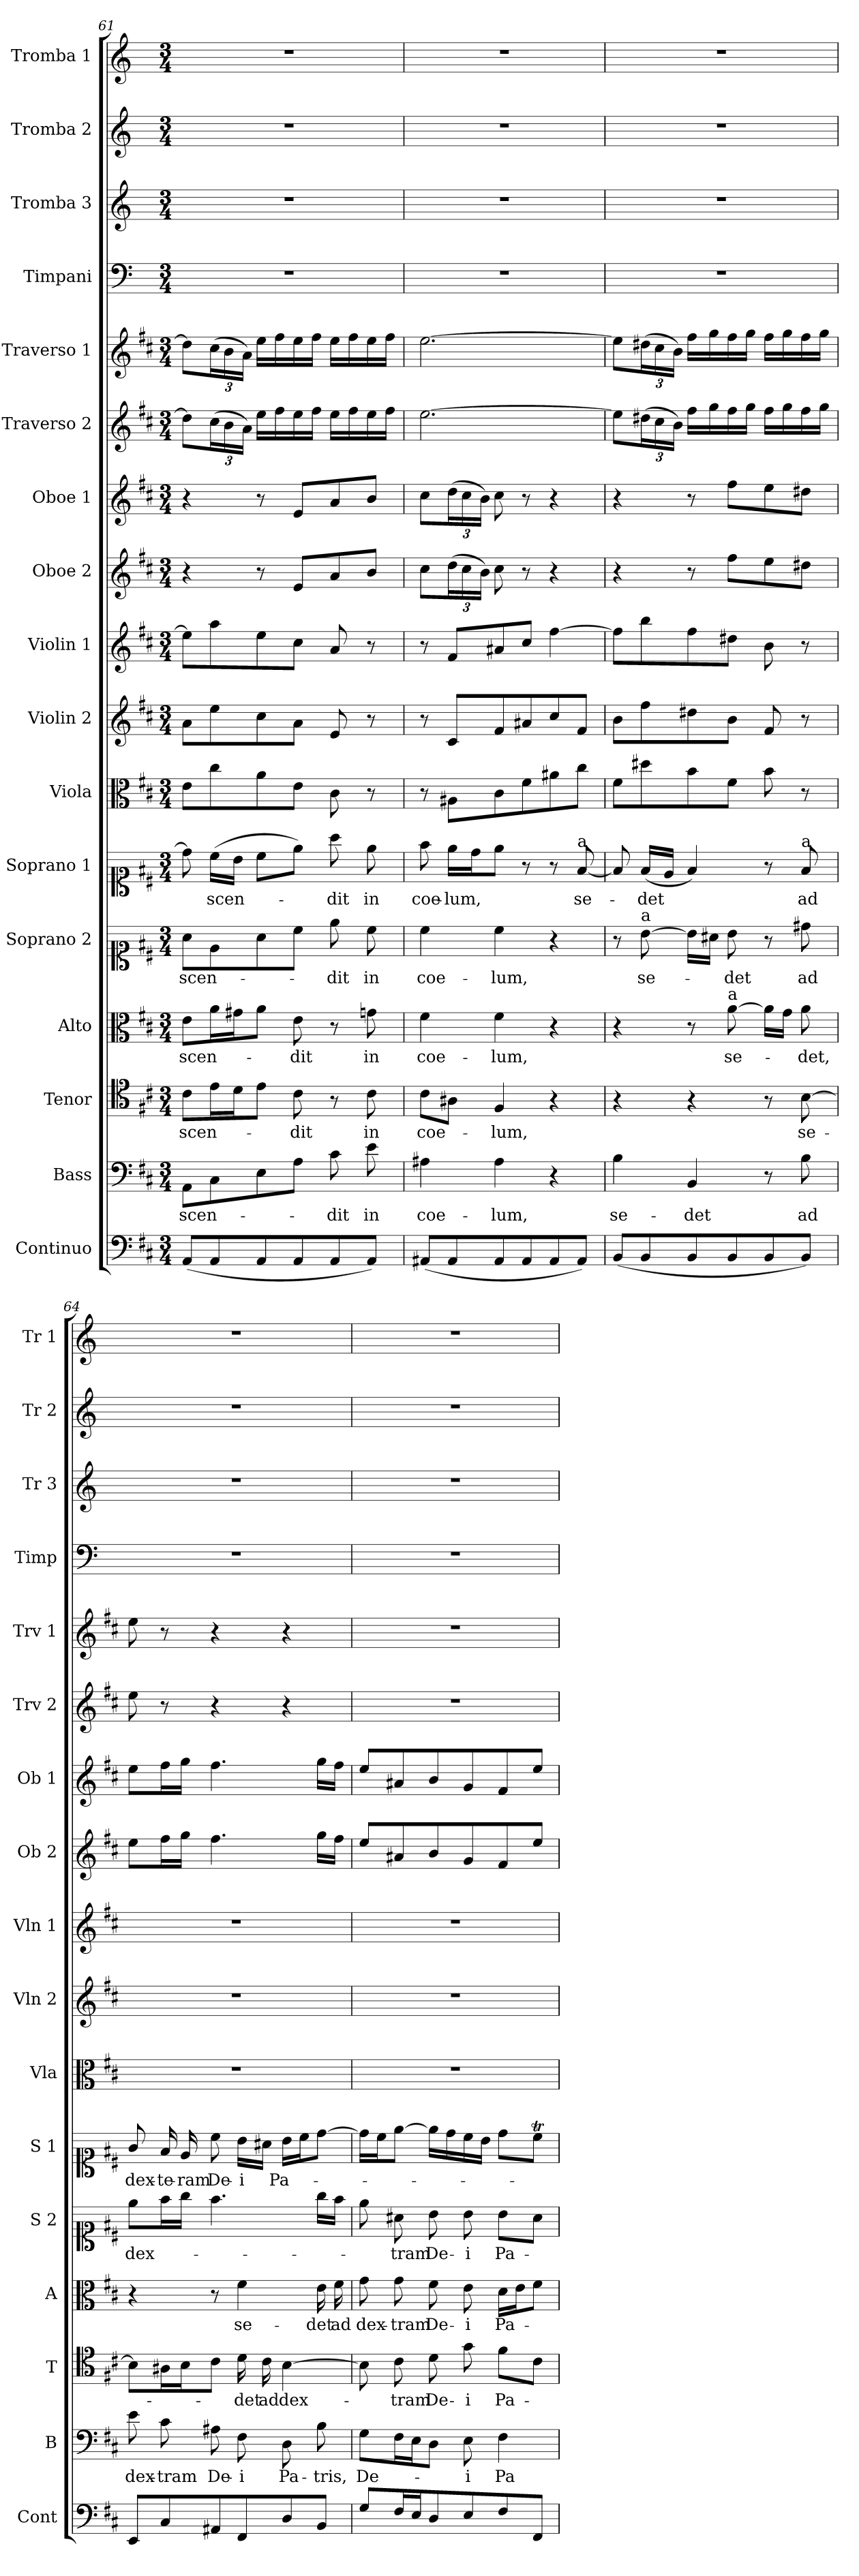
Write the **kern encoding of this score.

**kern	**kern	**text	**kern	**text	**kern	**text	**kern	**text	**kern	**text	**kern	**kern	**kern	**kern	**kern	**kern	**kern	**kern	**kern	**kern	**kern
*part17	*part16	*part16	*part15	*part15	*part14	*part14	*part13	*part13	*part12	*part12	*part11	*part10	*part9	*part8	*part7	*part6	*part5	*part4	*part3	*part2	*part1
*staff17	*staff16	*staff16	*staff15	*staff15	*staff14	*staff14	*staff13	*staff13	*staff12	*staff12	*staff11	*staff10	*staff9	*staff8	*staff7	*staff6	*staff5	*staff4	*staff3	*staff2	*staff1
*I"Continuo	*I"Bass	*	*I"Tenor	*	*I"Alto	*	*I"Soprano 2	*	*I"Soprano 1	*	*I"Viola	*I"Violin 2	*I"Violin 1	*I"Oboe 2	*I"Oboe 1	*I"Traverso 2	*I"Traverso 1	*I"Timpani	*I"Tromba 3	*I"Tromba 2	*I"Tromba 1
*I'Cont	*I'B	*	*I'T	*	*I'A	*	*I'S 2	*	*I'S 1	*	*I'Vla	*I'Vln 2	*I'Vln 1	*I'Ob 2	*I'Ob 1	*I'Trv 2	*I'Trv 1	*I'Timp	*I'Tr 3	*I'Tr 2	*I'Tr 1
*clefF4	*clefF4	*	*clefC4	*	*clefC3	*	*clefC1	*	*clefC1	*	*clefC3	*clefG2	*clefG2	*clefG2	*clefG2	*clefG2	*clefG2	*clefF4	*clefG2	*clefG2	*clefG2
*	*	*	*	*	*	*	*	*	*	*	*	*	*	*	*	*	*	*ITrd-1c-2	*ITrd-1c-2	*ITrd-1c-2	*ITrd-1c-2
*k[f#c#]	*k[f#c#]	*	*k[f#c#]	*	*k[f#c#]	*	*k[f#c#]	*	*k[f#c#]	*	*k[f#c#]	*k[f#c#]	*k[f#c#]	*k[f#c#]	*k[f#c#]	*k[f#c#]	*k[f#c#]	*k[f#c#]	*k[f#c#]	*k[f#c#]	*k[f#c#]
*M3/4	*M3/4	*	*M3/4	*	*M3/4	*	*M3/4	*	*M3/4	*	*M3/4	*M3/4	*M3/4	*M3/4	*M3/4	*M3/4	*M3/4	*M3/4	*M3/4	*M3/4	*M3/4
=61	=61	=61	=61	=61	=61	=61	=61	=61	=61	=61	=61	=61	=61	=61	=61	=61	=61	=61	=61	=61	=61
!	!	!LO:LY:b	!	!LO:LY:b	!	!LO:LY:b	!	!LO:LY:b	!	!	!	!	!	!	!	!	!	!	!	!	!
(8AA/L	8AA\L	-scen-	8c#\L	-scen-	8e\L	-scen-	8a\L	-scen-	8dd\]	.	8e\L	8a\L	8ee\L]	4r	4r	8dd\L]	8dd\L]	2.r	2.r	2.r	2.r
!	!	!	!	!	!	!	!	!	!	!LO:LY:b	!	!	!	!	!	!	!	!	!	!	!
*	*	*	*	*	*	*	*	*	*	*	*	*	*	*	*	*Xbrackettup	*Xbrackettup	*	*	*	*
8AA/	8C#\	.	16e\L	.	16a\L	.	8e\	.	(16cc#\LL	-scen-	8cc#\	8ee\	8aa\	.	.	(24cc#\L	(24cc#\L	.	.	.	.
.	.	.	.	.	.	.	.	.	.	.	.	.	.	.	.	24b\	24b\	.	.	.	.
.	.	.	16d\J	.	16g#X\J	.	.	.	16b\JJ	.	.	.	.	.	.	.	.	.	.	.	.
.	.	.	.	.	.	.	.	.	.	.	.	.	.	.	.	24a\JJ)	24a\JJ)	.	.	.	.
8AA/	8E\	.	8e\J	.	8a\J	.	8a\	.	8cc#\L	.	8a\	8cc#\	8ee\	8r	8r	16ee\LL	16ee\LL	.	.	.	.
.	.	.	.	.	.	.	.	.	.	.	.	.	.	.	.	16ff#\	16ff#\	.	.	.	.
!	!	!	!	!LO:LY:b	!	!LO:LY:b	!	!	!	!	!	!	!	!	!	!	!	!	!	!	!
8AA/	8A\J	.	8c#\	-dit	8e\	-dit	8cc#\J	.	8ee\J)	.	8e\J	8a\J	8cc#\J	8e/L	8e/L	16ee\	16ee\	.	.	.	.
.	.	.	.	.	.	.	.	.	.	.	.	.	.	.	.	16ff#\JJ	16ff#\JJ	.	.	.	.
!	!	!LO:LY:b	!	!	!	!	!	!LO:LY:b	!	!LO:LY:b	!	!	!	!	!	!	!	!	!	!	!
8AA/	8c#\	-dit	8r	.	8r	.	8ee\	-dit	8aa\	-dit	8c#\	8e/	8a/	8a/	8a/	16ee\LL	16ee\LL	.	.	.	.
.	.	.	.	.	.	.	.	.	.	.	.	.	.	.	.	16ff#\	16ff#\	.	.	.	.
!	!	!LO:LY:b	!	!LO:LY:b	!	!LO:LY:b	!	!LO:LY:b	!	!LO:LY:b	!	!	!	!	!	!	!	!	!	!	!
8AA/J)	8e\	in	8c#\	in	8gn\	in	8cc#\	in	8ee\	in	8r	8r	8r	8b/J	8b/J	16ee\	16ee\	.	.	.	.
.	.	.	.	.	.	.	.	.	.	.	.	.	.	.	.	16ff#\JJ	16ff#\JJ	.	.	.	.
=62	=62	=62	=62	=62	=62	=62	=62	=62	=62	=62	=62	=62	=62	=62	=62	=62	=62	=62	=62	=62	=62
!	!	!LO:LY:b	!	!LO:LY:b	!	!LO:LY:b	!	!LO:LY:b	!	!LO:LY:b	!	!	!	!	!	!	!	!	!	!	!
(8AA#X/L	4A#X\	coe-	8c#\L	coe-	4f#\	coe-	4cc#\	coe-	8ff#\	coe-	8r	8r	8r	8cc#\L	8cc#\L	[2.ee\	[2.ee\	2.r	2.r	2.r	2.r
!	!	!	!	!	!	!	!	!	!	!LO:LY:b	!	!	!	!	!	!	!	!	!	!	!
*	*	*	*	*	*	*	*	*	*	*	*	*	*	*Xbrackettup	*Xbrackettup	*	*	*	*	*	*
8AA#/	.	.	8A#X\J	.	.	.	.	.	16ee\LL	-lum,	8A#X\L	8c#/L	8f#/L	(24dd\L	(24dd\L	.	.	.	.	.	.
.	.	.	.	.	.	.	.	.	.	.	.	.	.	24cc#\	24cc#\	.	.	.	.	.	.
.	.	.	.	.	.	.	.	.	16dd\J	.	.	.	.	.	.	.	.	.	.	.	.
.	.	.	.	.	.	.	.	.	.	.	.	.	.	24b\JJ)	24b\JJ)	.	.	.	.	.	.
!	!	!LO:LY:b	!	!LO:LY:b	!	!LO:LY:b	!	!LO:LY:b	!	!	!	!	!	!	!	!	!	!	!	!	!
8AA#/	4A#\	-lum,	4F#/	-lum,	4f#\	-lum,	4cc#\	-lum,	8ee\J	.	8c#\	8f#/	8a#X/	8cc#\	8cc#\	.	.	.	.	.	.
8AA#/	.	.	.	.	.	.	.	.	8r	.	8f#\	8a#X/	8cc#/J	8r	8r	.	.	.	.	.	.
8AA#/	4r	.	4r	.	4r	.	4r	.	8r	.	8a#X\	8cc#/	[4ff#\	4r	4r	.	.	.	.	.	.
!	!	!	!	!	!	!	!	!	!LO:TX:a:t=a	!	!	!	!	!	!	!	!	!	!	!	!
!	!	!	!	!	!	!	!	!	!	!LO:LY:b	!	!	!	!	!	!	!	!	!	!	!
8AA#/J)	.	.	.	.	.	.	.	.	[8f#/	se-	8cc#\J	8f#/J	.	.	.	.	.	.	.	.	.
=63	=63	=63	=63	=63	=63	=63	=63	=63	=63	=63	=63	=63	=63	=63	=63	=63	=63	=63	=63	=63	=63
!	!	!LO:LY:b	!	!	!	!	!	!	!	!	!	!	!	!	!	!	!	!	!	!	!
(8BB/L	4B\	se-	4r	.	4r	.	8r	.	8f#/]	.	8f#\L	8b\L	8ff#\L]	4r	4r	8ee\L]	8ee\L]	2.r	2.r	2.r	2.r
!	!	!	!	!	!	!	!LO:TX:a:t=a	!	!	!	!	!	!	!	!	!	!	!	!	!	!
!	!	!	!	!	!	!	!	!LO:LY:b	!	!LO:LY:b	!	!	!	!	!	!	!	!	!	!	!
8BB/	.	.	.	.	.	.	[8b\	se-	(16f#/LL	-det	8dd#X\	8ff#\	8bb\	.	.	(24dd#X\L	(24dd#X\L	.	.	.	.
.	.	.	.	.	.	.	.	.	.	.	.	.	.	.	.	24cc#\	24cc#\	.	.	.	.
.	.	.	.	.	.	.	.	.	16e/JJ	.	.	.	.	.	.	.	.	.	.	.	.
.	.	.	.	.	.	.	.	.	.	.	.	.	.	.	.	24b\JJ)	24b\JJ)	.	.	.	.
!	!	!LO:LY:b	!	!	!	!	!	!	!	!	!	!	!	!	!	!	!	!	!	!	!
8BB/	4BB/	-det	4r	.	8r	.	16b\LL]	.	4f#/)	.	8b\	8dd#X\	8ff#\	8r	8r	16ff#\LL	16ff#\LL	.	.	.	.
.	.	.	.	.	.	.	16a#X\JJ	.	.	.	.	.	.	.	.	16gg\	16gg\	.	.	.	.
!	!	!	!	!	!LO:TX:a:t=a	!	!	!	!	!	!	!	!	!	!	!	!	!	!	!	!
!	!	!	!	!	!	!LO:LY:b	!	!LO:LY:b	!	!	!	!	!	!	!	!	!	!	!	!	!
8BB/	.	.	.	.	[8a\	se-	8b\	-det	.	.	8f#\J	8b\J	8dd#X\J	8ff#\L	8ff#\L	16ff#\	16ff#\	.	.	.	.
.	.	.	.	.	.	.	.	.	.	.	.	.	.	.	.	16gg\JJ	16gg\JJ	.	.	.	.
8BB/	8r	.	8r	.	16a\LL]	.	8r	.	8r	.	8b\	8f#/	8b\	8ee\	8ee\	16ff#\LL	16ff#\LL	.	.	.	.
.	.	.	.	.	16g\JJ	.	.	.	.	.	.	.	.	.	.	16gg\	16gg\	.	.	.	.
!	!	!	!	!	!	!	!	!	!LO:TX:a:t=a	!	!	!	!	!	!	!	!	!	!	!	!
!	!	!LO:LY:b	!	!LO:LY:b	!	!LO:LY:b	!	!LO:LY:b	!	!LO:LY:b	!	!	!	!	!	!	!	!	!	!	!
8BB/J)	8B\	ad	[8B\	se-	8a\	-det,	8dd#X\	ad	8f#/	ad	8r	8r	8r	8dd#X\J	8dd#X\J	16ff#\	16ff#\	.	.	.	.
.	.	.	.	.	.	.	.	.	.	.	.	.	.	.	.	16gg\JJ	16gg\JJ	.	.	.	.
=64	=64	=64	=64	=64	=64	=64	=64	=64	=64	=64	=64	=64	=64	=64	=64	=64	=64	=64	=64	=64	=64
!	!	!LO:LY:b	!	!	!	!	!	!LO:LY:b	!	!LO:LY:b	!	!	!	!	!	!	!	!	!	!	!
8EE/L	8e\	dex-	8B\L]	.	4r	.	8ee\L	dex-	8g/	dex-	2.r	2.r	2.r	8ee\L	8ee\L	8ee\	8ee\	2.r	2.r	2.r	2.r
!	!	!LO:LY:b	!	!	!	!	!	!	!	!LO:LY:b	!	!	!	!	!	!	!	!	!	!	!
8C#/	8c#\	-tram	16A#X\L	.	.	.	16ff#\L	.	16f#/	-te-	.	.	.	16ff#\L	16ff#\L	8r	8r	.	.	.	.
!	!	!	!	!	!	!	!	!	!	!LO:LY:b	!	!	!	!	!	!	!	!	!	!	!
.	.	.	16B\J	.	.	.	16gg\JJ	.	16e/	-ram	.	.	.	16gg\JJ	16gg\JJ	.	.	.	.	.	.
!	!	!LO:LY:b	!	!	!	!	!	!	!	!LO:LY:b	!	!	!	!	!	!	!	!	!	!	!
8AA#X/	8A#X\	De-	8c#\J	.	8r	.	4.ff#\	.	8cc#\	De-	.	.	.	4.ff#\	4.ff#\	4r	4r	.	.	.	.
!	!	!LO:LY:b	!	!LO:LY:b	!	!LO:LY:b	!	!	!	!LO:LY:b	!	!	!	!	!	!	!	!	!	!	!
8FF#/	8F#\	-i	16d\	-det	4f#\	se-	.	.	16b\LL	-i	.	.	.	.	.	.	.	.	.	.	.
!	!	!	!	!LO:LY:b	!	!	!	!	!	!	!	!	!	!	!	!	!	!	!	!	!
.	.	.	16c#\	ad	.	.	.	.	16a#X\JJ	.	.	.	.	.	.	.	.	.	.	.	.
!	!	!LO:LY:b	!	!LO:LY:b	!	!	!	!	!	!LO:LY:b	!	!	!	!	!	!	!	!	!	!	!
8D/	8D\	Pa-	[4B\	dex-	.	.	.	.	16b\LL	Pa-	.	.	.	.	.	4r	4r	.	.	.	.
.	.	.	.	.	.	.	.	.	16cc#\J	.	.	.	.	.	.	.	.	.	.	.	.
!	!	!LO:LY:b	!	!	!	!LO:LY:b	!	!	!	!	!	!	!	!	!	!	!	!	!	!	!
8BB/J	8B\	-tris,	.	.	16e\	-det	16gg\LL	.	[8dd\J	.	.	.	.	16gg\LL	16gg\LL	.	.	.	.	.	.
!	!	!	!	!	!	!LO:LY:b	!	!	!	!	!	!	!	!	!	!	!	!	!	!	!
.	.	.	.	.	16f#\	ad	16ff#\JJ	.	.	.	.	.	.	16ff#\JJ	16ff#\JJ	.	.	.	.	.	.
!!LO:PB:g=z
=65	=65	=65	=65	=65	=65	=65	=65	=65	=65	=65	=65	=65	=65	=65	=65	=65	=65	=65	=65	=65	=65
!	!	!LO:LY:b	!	!	!	!LO:LY:b	!	!	!	!	!	!	!	!	!	!	!	!	!	!	!
8G/L	8G\L	De-	8B\]	.	8g\	dex-	8ee\	.	16dd\LL]	.	2.r	2.r	2.r	8ee/L	8ee/L	2.r	2.r	2.r	2.r	2.r	2.r
.	.	.	.	.	.	.	.	.	16cc#\J	.	.	.	.	.	.	.	.	.	.	.	.
!	!	!	!	!LO:LY:b	!	!LO:LY:b	!	!LO:LY:b	!	!	!	!	!	!	!	!	!	!	!	!	!
16F#/L	16F#\L	.	8c#\	-tram	8g\	-tram	8a#X\	-tram	[8ee\J	.	.	.	.	8a#X/	8a#X/	.	.	.	.	.	.
16E/J	16E\J	.	.	.	.	.	.	.	.	.	.	.	.	.	.	.	.	.	.	.	.
!	!	!	!	!LO:LY:b	!	!LO:LY:b	!	!LO:LY:b	!	!	!	!	!	!	!	!	!	!	!	!	!
8D/	8D\J	.	8d\	De-	8f#\	De-	8b\	De-	16ee\LL]	.	.	.	.	8b/	8b/	.	.	.	.	.	.
.	.	.	.	.	.	.	.	.	16dd\	.	.	.	.	.	.	.	.	.	.	.	.
!	!	!LO:LY:b	!	!LO:LY:b	!	!LO:LY:b	!	!LO:LY:b	!	!	!	!	!	!	!	!	!	!	!	!	!
8E/	8E\	i	8g\	-i	8e\	-i	8b\	-i	16cc#\	.	.	.	.	8g/	8g/	.	.	.	.	.	.
.	.	.	.	.	.	.	.	.	16b\JJ	.	.	.	.	.	.	.	.	.	.	.	.
!	!	!LO:LY:b	!	!LO:LY:b	!	!LO:LY:b	!	!LO:LY:b	!	!	!	!	!	!	!	!	!	!	!	!	!
8F#/	4F#\	Pa-	8f#\L	Pa-	16d\LL	Pa-	8b\L	Pa-	8dd\L	.	.	.	.	8f#/	8f#/	.	.	.	.	.	.
.	.	.	.	.	16e\J	.	.	.	.	.	.	.	.	.	.	.	.	.	.	.	.
8FF#/J	.	.	8c#\J	.	8f#\J	.	8a#\J	.	8cc#t\J	.	.	.	.	8ee/J	8ee/J	.	.	.	.	.	.
=	=	=	=	=	=	=	=	=	=	=	=	=	=	=	=	=	=	=	=	=	=
*-	*-	*-	*-	*-	*-	*-	*-	*-	*-	*-	*-	*-	*-	*-	*-	*-	*-	*-	*-	*-	*-
